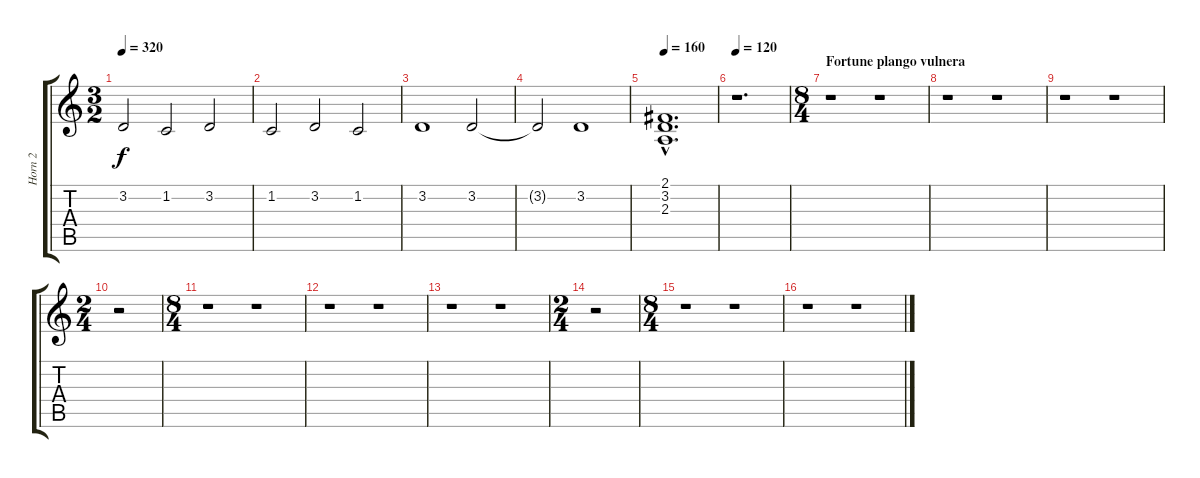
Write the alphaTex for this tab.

\track ("Horn 2" "Horn 2") {instrument frenchhorn}
\staff {score tabs}
\tuning (E4 B3 G3 D3 A2 E2) {hide}
\ts (3 2)
\tempo 320
\clef g2
\ks c
3.2.2{dy f} 1.2.2 3.2.2 |
1.2.2 3.2.2 1.2.2 |
3.2.1 3.2.2 |
3.2{t}.2 3.2.1 |
\tempo 160
(2.1{hac} 3.2{hac} 2.3{hac}).1{d} |
\tempo 120
r.1{d} |
\ts (8 4)
\section ("" "Fortune plango vulnera")
r.1 r.1 |
r.1 r.1 |
r.1 r.1 |
\ts (2 4)
r.2 |
\ts (8 4)
r.1 r.1 |
r.1 r.1 |
r.1 r.1 |
\ts (2 4)
r.2 |
\ts (8 4)
r.1 r.1 |
r.1 r.1
